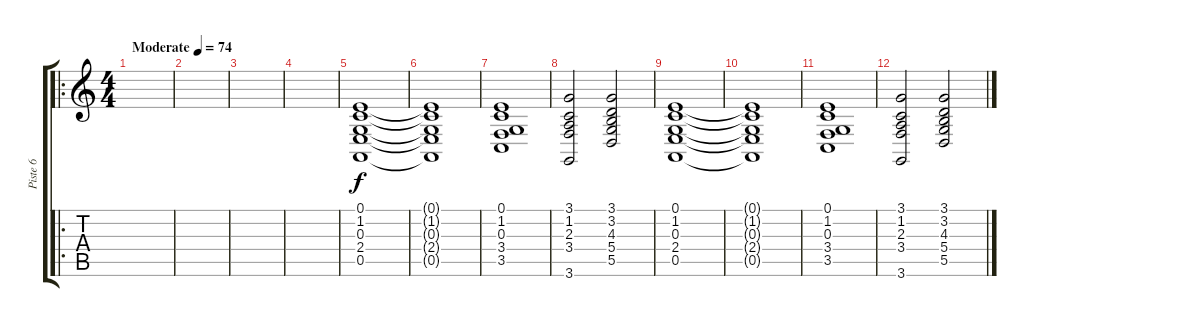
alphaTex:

\track ("Piste 6" "Piste 6") {instrument stringensemble2}
\staff {score tabs}
\tuning (E4 B3 G3 D3 A2 E2) {hide}
\ro
\ts (4 4)
\tempo (74 "Moderate")
\clef g2
\ks c
|
|
|
|
(0.1 1.2 0.3 2.4 0.5).1 |
(0.1{t} 1.2{t} 0.3{t} 2.4{t} 0.5{t}).1 |
(0.1 1.2 0.3 3.4 3.5).1 |
(3.1 1.2 2.3 3.4 3.6).2 (3.1 3.2 4.3 5.4 5.5).2 |
(0.1 1.2 0.3 2.4 0.5).1 |
(0.1{t} 1.2{t} 0.3{t} 2.4{t} 0.5{t}).1 |
(0.1 1.2 0.3 3.4 3.5).1 |
(3.1 1.2 2.3 3.4 3.6).2 (3.1 3.2 4.3 5.4 5.5).2
